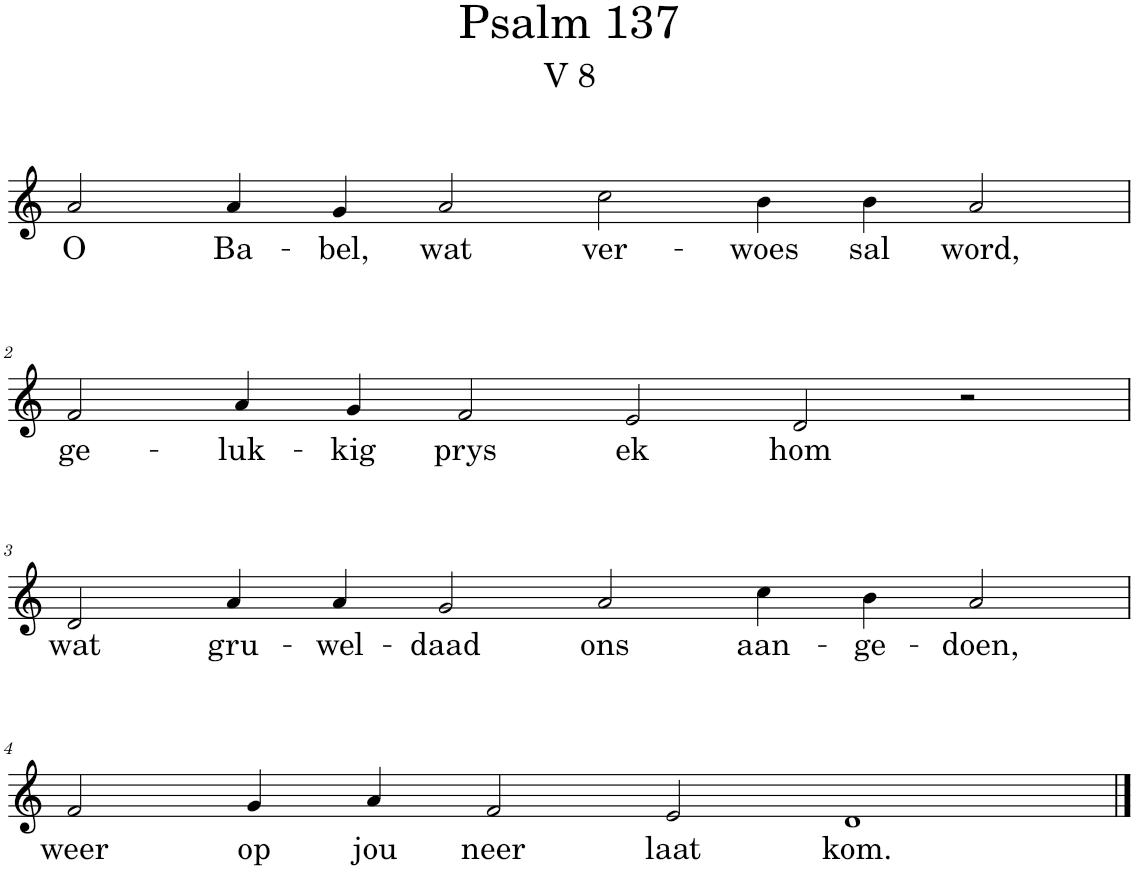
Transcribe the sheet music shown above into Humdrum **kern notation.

**kern	**text
*part1	*part1
*staff1	*staff1
*I"Pipe Organ	*
*I'Org.	*
*clefG2	*
*k[]	*
*M12/4	*
=1	=1
!	!LO:LY:b
2a/	O
!	!LO:LY:b
4a/	Ba-
!	!LO:LY:b
4g/	-bel,
!	!LO:LY:b
2a/	wat
!	!LO:LY:b
2cc\	ver-
!	!LO:LY:b
4b\	-woes
!	!LO:LY:b
4b\	sal
!	!LO:LY:b
2a/	word,
!!LO:LB:g=z
=2	=2
*M12/4	*
!	!LO:LY:b
2f/	ge-
!	!LO:LY:b
4a/	-luk-
!	!LO:LY:b
4g/	-kig
!	!LO:LY:b
2f/	prys
!	!LO:LY:b
2e/	ek
!	!LO:LY:b
2d/	hom
2r	.
!!LO:LB:g=z
=3	=3
*M12/4	*
!	!LO:LY:b
2d/	wat
!	!LO:LY:b
4a/	gru-
!	!LO:LY:b
4a/	-wel-
!	!LO:LY:b
2g/	-daad
!	!LO:LY:b
2a/	ons
!	!LO:LY:b
4cc\	aan-
!	!LO:LY:b
4b\	-ge-
!	!LO:LY:b
2a/	-doen,
!!LO:LB:g=z
=4	=4
*M12/4	*
!	!LO:LY:b
2f/	weer
!	!LO:LY:b
4g/	op
!	!LO:LY:b
4a/	jou
!	!LO:LY:b
2f/	neer
!	!LO:LY:b
2e/	laat
!	!LO:LY:b
1d	kom.
==	==
*-	*-
